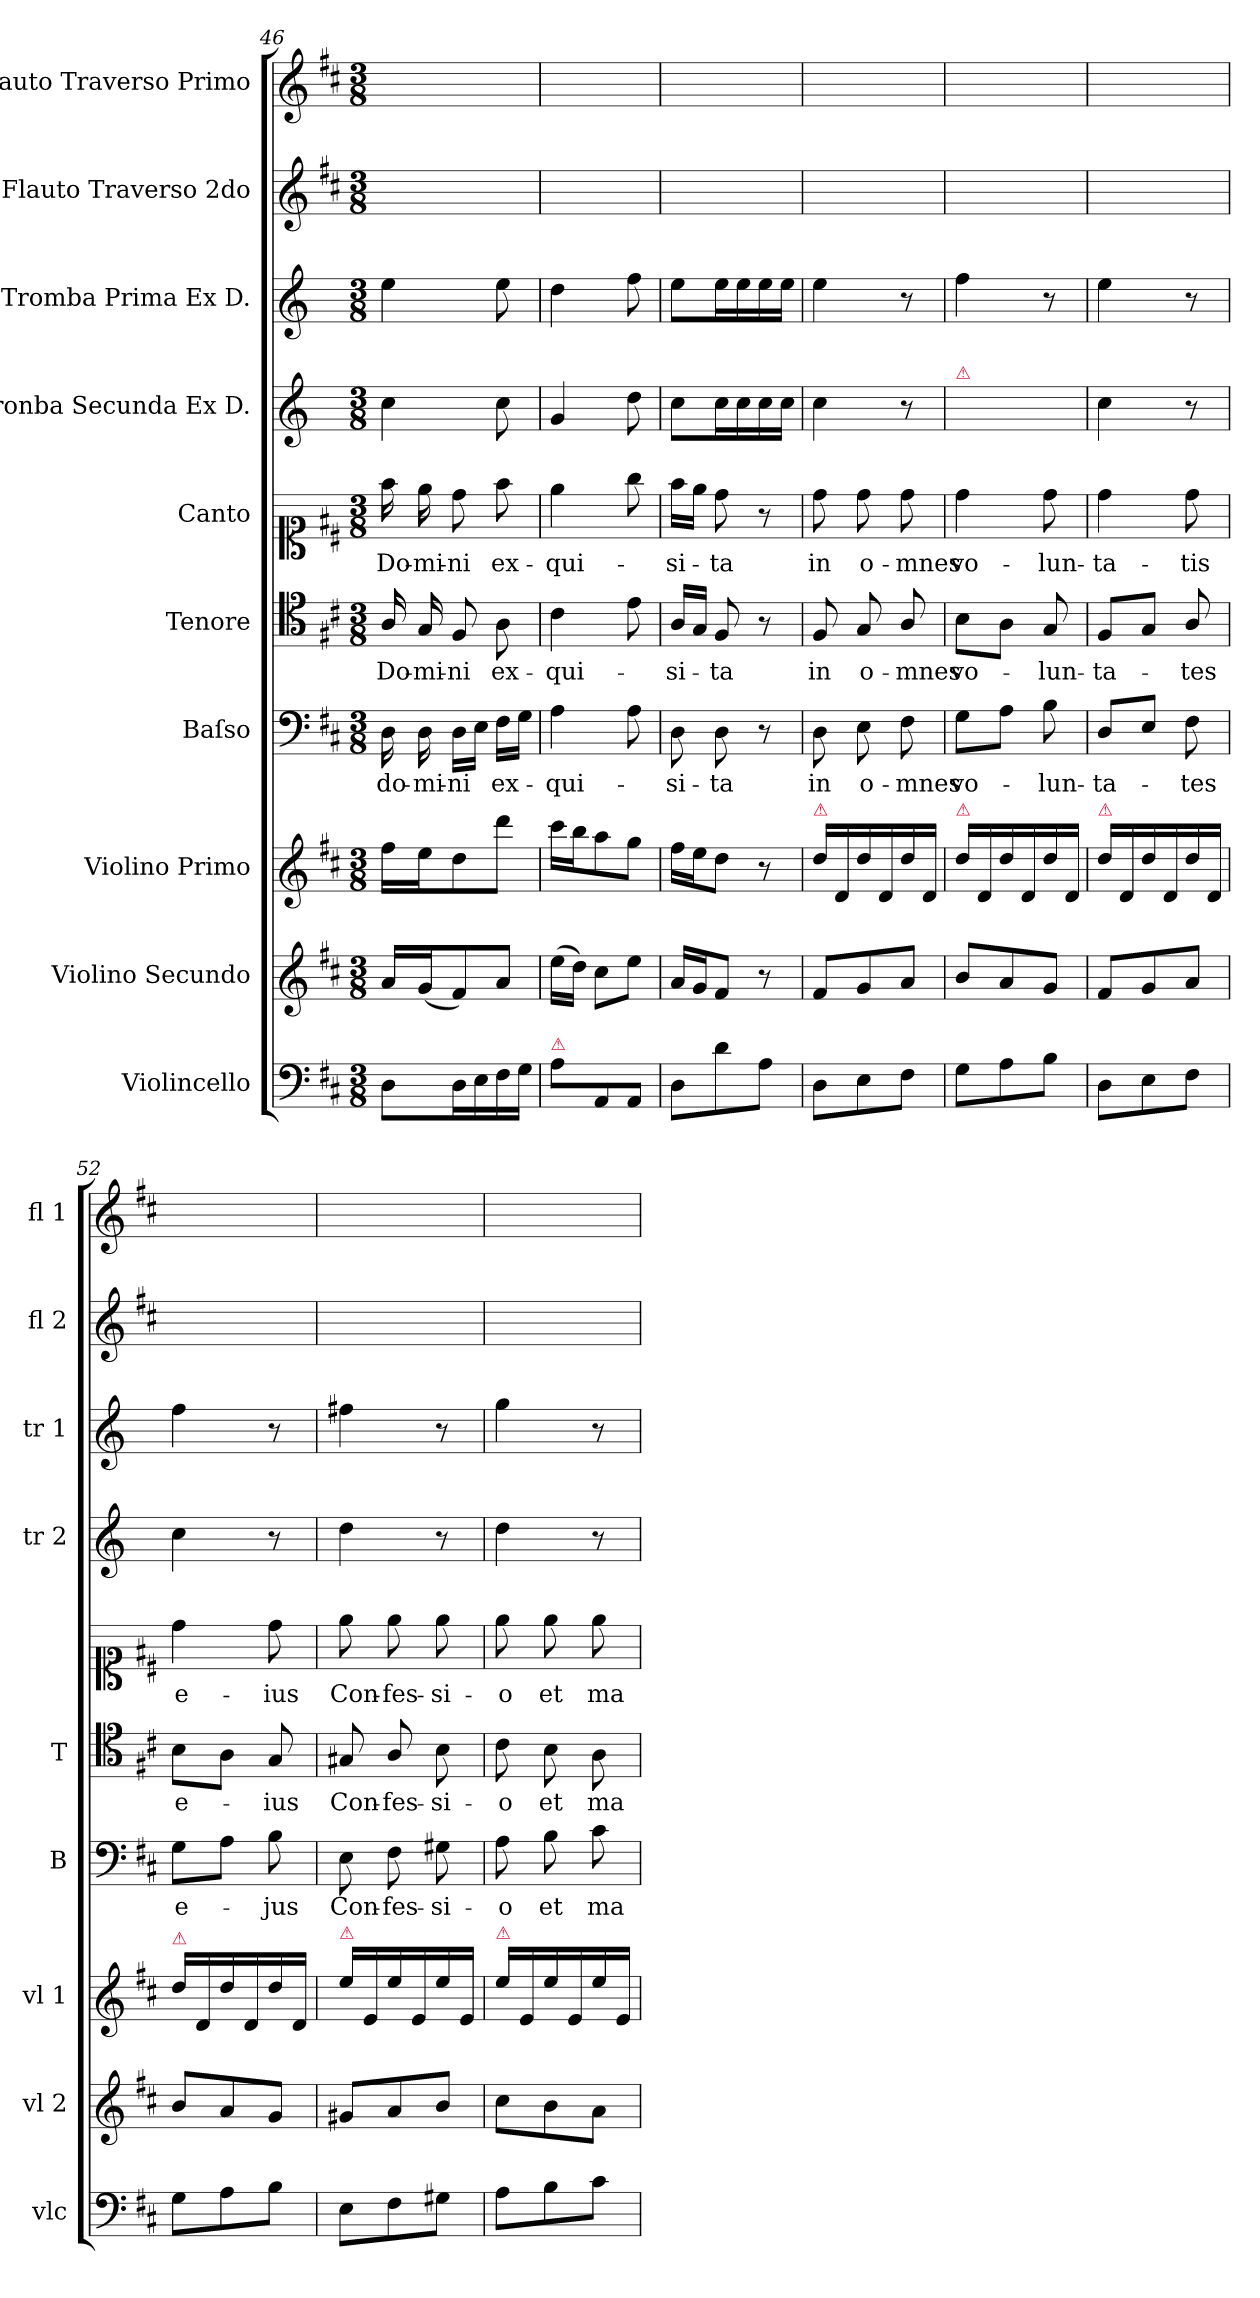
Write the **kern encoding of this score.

**kern	**kern	**kern	**kern	**text	**kern	**text	**kern	**text	**kern	**kern	**kern	**kern
*part10	*part9	*part8	*part7	*part7	*part6	*part6	*part5	*part5	*part4	*part3	*part2	*part1
*staff10	*staff9	*staff8	*staff7	*staff7	*staff6	*staff6	*staff5	*staff5	*staff4	*staff3	*staff2	*staff1
*I"Violincello	*I"Violino Secundo	*I"Violino Primo	*I"Baſso	*	*I"Tenore	*	*I"Canto	*	*I"Tronba Secunda Ex D.	*I"Tromba Prima Ex D.	*I"Flauto Traverso 2do	*I"Flauto Traverso Primo
*I'vlc	*I'vl 2	*I'vl 1	*I'B	*	*I'T	*	*	*	*I'tr 2	*I'tr 1	*I'fl 2	*I'fl 1
*clefF4	*clefG2	*clefG2	*clefF4	*	*clefC4	*	*clefC1	*	*clefG2	*clefG2	*clefG2	*clefG2
*	*	*	*	*	*	*	*	*	*ITrd-1c-2	*ITrd-1c-2	*	*
*k[f#c#]	*k[f#c#]	*k[f#c#]	*k[f#c#]	*	*k[f#c#]	*	*k[f#c#]	*	*k[f#c#]	*k[f#c#]	*k[f#c#]	*k[f#c#]
*D:	*D:	*D:	*D:	*	*D:	*	*D:	*	*	*	*D:	*D:
*M3/8	*M3/8	*M3/8	*M3/8	*	*M3/8	*	*M3/8	*	*M3/8	*M3/8	*M3/8	*M3/8
=46	=46	=46	=46	=46	=46	=46	=46	=46	=46	=46	=46	=46
8D\L	16a/LL	16ff#\LL	16D\	do-	16A/	Do-	16ff#\	Do-	4dd\	4ff#\	4.ryy	4.ryy
.	(16g/J	16ee\J	16D\	-mi-	16G/	-mi-	16ee\	-mi-	.	.	.	.
16D\L	8f#/)	8dd\	16D\LL	-ni	8F#/	-ni	8dd\	-ni	.	.	.	.
16E\	.	.	16E\JJ	.	.	.	.	.	.	.	.	.
16F#\	8a/J	8ddd\J	16F#\LL	ex-	8A\	ex-	8ff#\	ex-	8dd\	8ff#\	.	.
16G\JJ	.	.	16G\JJ	.	.	.	.	.	.	.	.	.
=47	=47	=47	=47	=47	=47	=47	=47	=47	=47	=47	=47	=47
!LO:TX:a:color=crimson:t=⚠	!	!	!	!	!	!	!	!	!	!	!	!
8A\L	(16ee\LL	16ccc#\LL	4A\	-qui-	4c#\	-qui-	4ee\	-qui-	4a/	4ee\	4.ryy	4.ryy
.	16dd\JJ)	16bb\J	.	.	.	.	.	.	.	.	.	.
8AA/	8cc#\L	8aa\	.	.	.	.	.	.	.	.	.	.
8AA/J	8ee\J	8gg\J	8A\	.	8e\	.	8gg\	.	8ee\	8gg\	.	.
=48	=48	=48	=48	=48	=48	=48	=48	=48	=48	=48	=48	=48
8D\L	16a/LL	16ff#\LL	8D\	-si-	16A/LL	-si-	16ff#\LL	-si-	8dd\L	8ff#\L	4.ryy	4.ryy
.	16g/J	16ee\J	.	.	16G/JJ	.	16ee\JJ	.	.	.	.	.
8d\	8f#/J	8dd\J	8D\	-ta	8F#/	-ta	8dd\	-ta	16dd\L	16ff#\L	.	.
.	.	.	.	.	.	.	.	.	16dd\	16ff#\	.	.
8A\J	8r	8r	8r	.	8r	.	8r	.	16dd\	16ff#\	.	.
.	.	.	.	.	.	.	.	.	16dd\JJ	16ff#\JJ	.	.
=49	=49	=49	=49	=49	=49	=49	=49	=49	=49	=49	=49	=49
!	!	!LO:TX:a:color=crimson:t=⚠	!	!	!	!	!	!	!	!	!	!
8D\L	8f#/L	16dd\LL	8D\	in	8F#/	in	8dd\	in	4dd\	4ff#\	4.ryy	4.ryy
.	.	16d/	.	.	.	.	.	.	.	.	.	.
8E\	8g/	16dd\	8E\	o-	8G/	o-	8dd\	o-	.	.	.	.
.	.	16d/	.	.	.	.	.	.	.	.	.	.
8F#\J	8a/J	16dd\	8F#\	-mnes	8A/	-mnes	8dd\	-mnes	8r	8r	.	.
.	.	16d/JJ	.	.	.	.	.	.	.	.	.	.
=50	=50	=50	=50	=50	=50	=50	=50	=50	=50	=50	=50	=50
!	!	!	!	!	!	!	!	!	!LO:TX:a:color=crimson:t=⚠	!	!	!
!	!	!LO:TX:a:color=crimson:t=⚠	!	!	!	!	!	!	!	!	!	!
8G\L	8b/L	16dd\LL	8G\L	vo-	8B\L	vo-	4dd\	vo-	4dd\yy	4gg\	4.ryy	4.ryy
.	.	16d/	.	.	.	.	.	.	.	.	.	.
8A\	8a/	16dd\	8A\J	.	8A\J	.	.	.	.	.	.	.
.	.	16d/	.	.	.	.	.	.	.	.	.	.
8B\J	8g/J	16dd\	8B\	-lun-	8G/	-lun-	8dd\	-lun-	8ryy	8r	.	.
.	.	16d/JJ	.	.	.	.	.	.	.	.	.	.
=51	=51	=51	=51	=51	=51	=51	=51	=51	=51	=51	=51	=51
!	!	!LO:TX:a:color=crimson:t=⚠	!	!	!	!	!	!	!	!	!	!
8D\L	8f#/L	16dd\LL	8D/L	-ta-	8F#/L	-ta-	4dd\	-ta-	4dd\	4ff#\	4.ryy	4.ryy
.	.	16d/	.	.	.	.	.	.	.	.	.	.
8E\	8g/	16dd\	8E/J	.	8G/J	.	.	.	.	.	.	.
.	.	16d/	.	.	.	.	.	.	.	.	.	.
8F#\J	8a/J	16dd\	8F#\	-tes	8A/	-tes	8dd\	-tis	8r	8r	.	.
.	.	16d/JJ	.	.	.	.	.	.	.	.	.	.
=52	=52	=52	=52	=52	=52	=52	=52	=52	=52	=52	=52	=52
!	!	!LO:TX:a:color=crimson:t=⚠	!	!	!	!	!	!	!	!	!	!
8G\L	8b/L	16dd\LL	8G\L	e-	8B\L	e-	4dd\	e-	4dd\	4gg\	4.ryy	4.ryy
.	.	16d/	.	.	.	.	.	.	.	.	.	.
8A\	8a/	16dd\	8A\J	.	8A\J	.	.	.	.	.	.	.
.	.	16d/	.	.	.	.	.	.	.	.	.	.
8B\J	8g/J	16dd\	8B\	-jus	8G/	-ius	8dd\	-ius	8r	8r	.	.
.	.	16d/JJ	.	.	.	.	.	.	.	.	.	.
=53	=53	=53	=53	=53	=53	=53	=53	=53	=53	=53	=53	=53
!	!	!LO:TX:a:color=crimson:t=⚠	!	!	!	!	!	!	!	!	!	!
8E\L	8g#X/L	16ee\LL	8E\	Con-	8G#X/	Con-	8ee\	Con-	4ee\	4gg#X\	4.ryy	4.ryy
.	.	16e/	.	.	.	.	.	.	.	.	.	.
8F#\	8a/	16ee\	8F#\	-fes-	8A/	-fes-	8ee\	-fes-	.	.	.	.
.	.	16e/	.	.	.	.	.	.	.	.	.	.
8G#X\J	8b/J	16ee\	8G#X\	-si-	8B\	-si-	8ee\	-si-	8r	8r	.	.
.	.	16e/JJ	.	.	.	.	.	.	.	.	.	.
=54	=54	=54	=54	=54	=54	=54	=54	=54	=54	=54	=54	=54
!	!	!LO:TX:a:color=crimson:t=⚠	!	!	!	!	!	!	!	!	!	!
8A\L	8cc#\L	16ee\LL	8A\	-o	8c#\	-o	8ee\	-o	4ee\	4aa\	4.ryy	4.ryy
.	.	16e/	.	.	.	.	.	.	.	.	.	.
8B\	8b\	16ee\	8B\	et	8B\	et	8ee\	et	.	.	.	.
.	.	16e/	.	.	.	.	.	.	.	.	.	.
8c#\J	8a\J	16ee\	8c#\	ma-	8A\	ma-	8ee\	ma-	8r	8r	.	.
.	.	16e/JJ	.	.	.	.	.	.	.	.	.	.
=	=	=	=	=	=	=	=	=	=	=	=	=
*-	*-	*-	*-	*-	*-	*-	*-	*-	*-	*-	*-	*-
